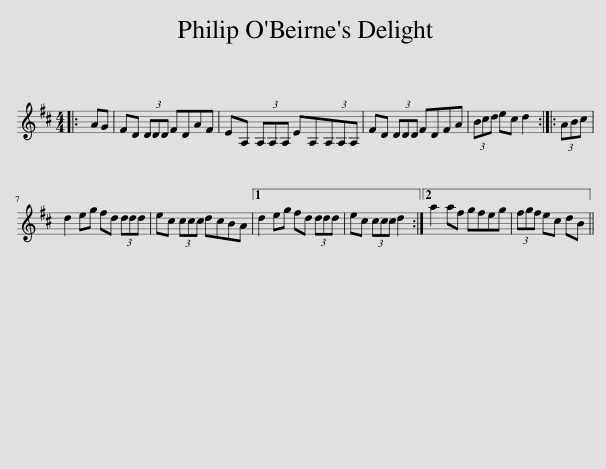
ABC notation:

X:1
L:1/8
M:4/4
I:linebreak $
K:D
V:1 treble
V:1
|: AG | FD (3DDD FDAF | EA, (3A,A,A, EA,(3A,A,A, | FD (3DDD FDFA | (3Bcd ec d2 :: %5
 (3ABc |$ d2 eg fd (3ddd | ec (3ccc dcBA |1 d2 eg fd (3ddd | ec (3ccc d2 :|2 %10
 a2 af gfeg | (3fgf ec dB || %12
